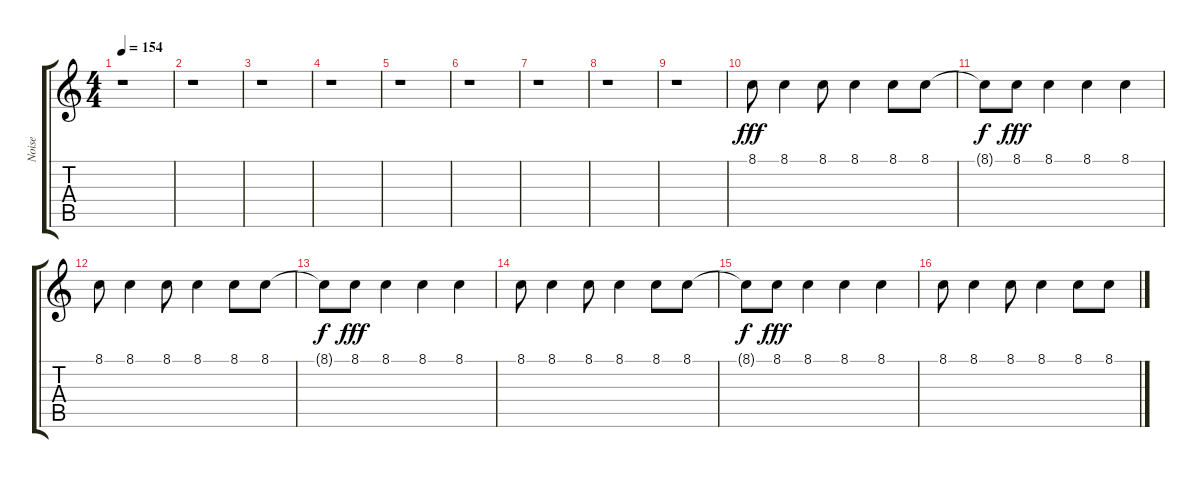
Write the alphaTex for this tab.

\track ("Noise" "Noise") {instrument oboe}
\staff {score tabs}
\tuning (E4 B3 G3 D3 A2 E2) {hide}
\ts (4 4)
\tempo 154
\clef g2
\ks c
r.1{dy fff} |
r.1 |
r.1 |
r.1 |
r.1 |
r.1 |
r.1 |
r.1 |
r.1 |
8.1.8 8.1.4 8.1.8 8.1.4 8.1.8 8.1.8 |
8.1{t}.8{dy f} 8.1.8{dy fff} 8.1.4 8.1.4 8.1.4 |
8.1.8 8.1.4 8.1.8 8.1.4 8.1.8 8.1.8 |
8.1{t}.8{dy f} 8.1.8{dy fff} 8.1.4 8.1.4 8.1.4 |
8.1.8 8.1.4 8.1.8 8.1.4 8.1.8 8.1.8 |
8.1{t}.8{dy f} 8.1.8{dy fff} 8.1.4 8.1.4 8.1.4 |
8.1.8 8.1.4 8.1.8 8.1.4 8.1.8 8.1.8
